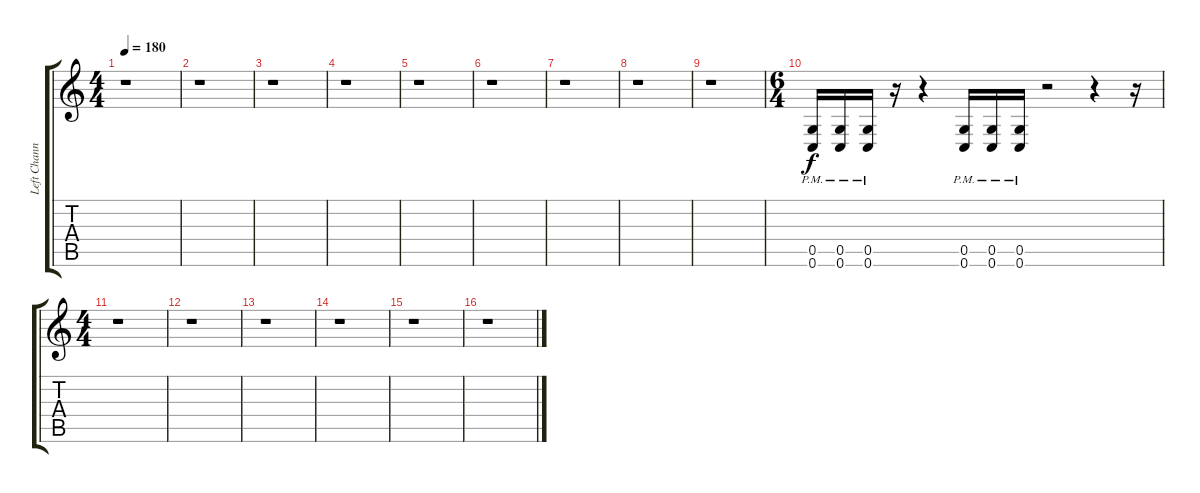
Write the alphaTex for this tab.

\track ("Left Channel" "Left Chann") {instrument distortionguitar}
\staff {score tabs}
\tuning (D4 A3 F3 C3 G2 C2) {hide}
\ts (4 4)
\tempo 180
\clef g2
\ks c
r.1{dy f} |
r.1 |
r.1 |
r.1 |
r.1 |
r.1 |
r.1 |
r.1 |
r.1 |
\ts (6 4)
(0.5{pm} 0.6{pm}).16 (0.5{pm} 0.6{pm}).16 (0.5{pm} 0.6{pm}).16 r.16 r.4 (0.5{pm} 0.6{pm}).16 (0.5{pm} 0.6{pm}).16 (0.5{pm} 0.6{pm}).16 r.2 r.4 r.16 |
\ts (4 4)
r.1 |
r.1 |
r.1 |
r.1 |
r.1 |
r.1
